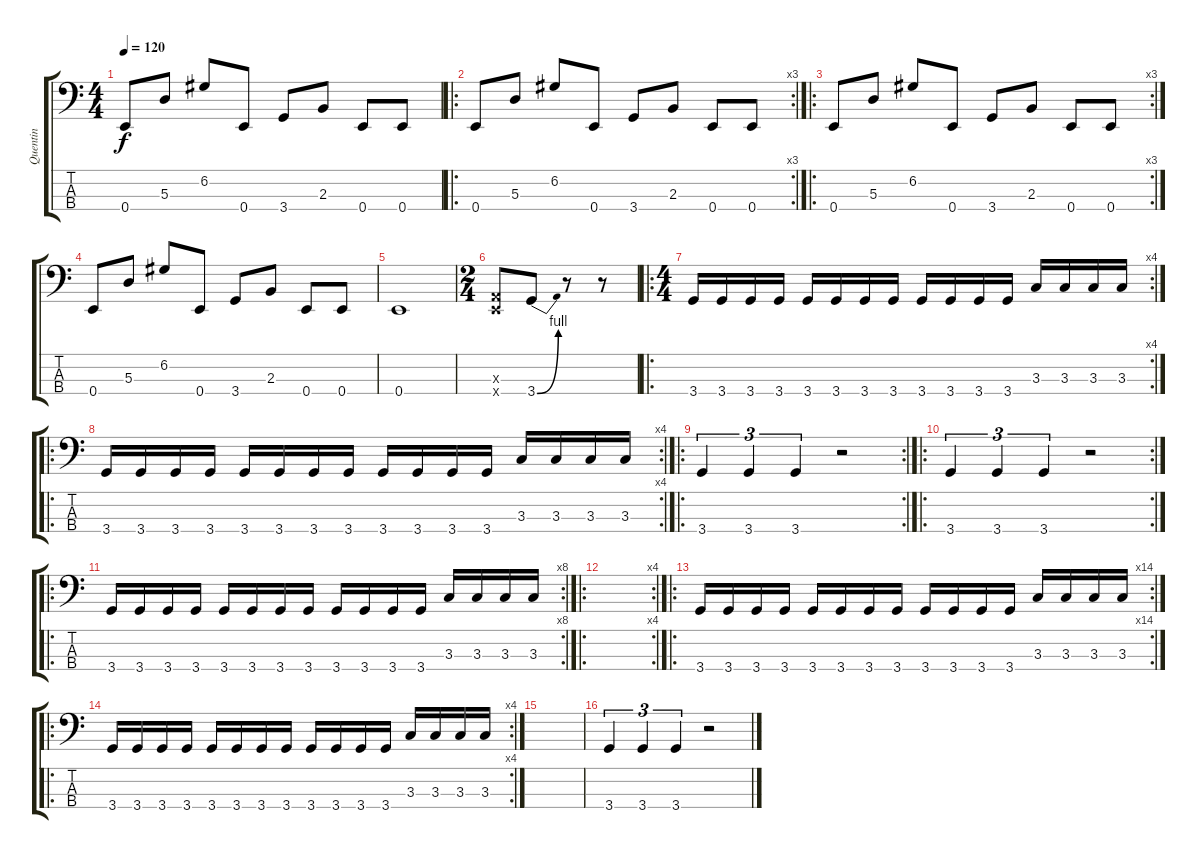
\track ("Quentin" "Quentin") {instrument electricbassfinger}
\staff {score tabs}
\tuning (G2 D2 A1 E1) {hide}
\ts (4 4)
\tempo 120
\clef f4
\ks c
0.4.8{dy f} 5.3.8 6.2.8 0.4.8 3.4.8 2.3.8 0.4.8 0.4.8 |
\ro
\rc 3
0.4.8 5.3.8 6.2.8 0.4.8 3.4.8 2.3.8 0.4.8 0.4.8 |
\ro
\rc 3
0.4.8 5.3.8 6.2.8 0.4.8 3.4.8 2.3.8 0.4.8 0.4.8 |
0.4.8 5.3.8 6.2.8 0.4.8 3.4.8 2.3.8 0.4.8 0.4.8 |
0.4.1 |
\ts (2 4)
(0.3{x} 0.4{x}).8 3.4{be (bend 0 0 60 4)}.8 r.8 r.8 |
\ro
\rc 4
\ts (4 4)
3.4.16 3.4.16 3.4.16 3.4.16 3.4.16 3.4.16 3.4.16 3.4.16 3.4.16 3.4.16 3.4.16 3.4.16 3.3.16 3.3.16 3.3.16 3.3.16 |
\ro
\rc 4
3.4.16 3.4.16 3.4.16 3.4.16 3.4.16 3.4.16 3.4.16 3.4.16 3.4.16 3.4.16 3.4.16 3.4.16 3.3.16 3.3.16 3.3.16 3.3.16 |
\ro
\rc 2
3.4.4{tu (3 2)} 3.4.4{tu (3 2)} 3.4.4{tu (3 2)} r.2 |
\ro
\rc 2
3.4.4{tu (3 2)} 3.4.4{tu (3 2)} 3.4.4{tu (3 2)} r.2 |
\ro
\rc 8
3.4.16 3.4.16 3.4.16 3.4.16 3.4.16 3.4.16 3.4.16 3.4.16 3.4.16 3.4.16 3.4.16 3.4.16 3.3.16 3.3.16 3.3.16 3.3.16 |
\ro
\rc 4
|
\ro
\rc 14
3.4.16 3.4.16 3.4.16 3.4.16 3.4.16 3.4.16 3.4.16 3.4.16 3.4.16 3.4.16 3.4.16 3.4.16 3.3.16 3.3.16 3.3.16 3.3.16 |
\ro
\rc 4
3.4.16 3.4.16 3.4.16 3.4.16 3.4.16 3.4.16 3.4.16 3.4.16 3.4.16 3.4.16 3.4.16 3.4.16 3.3.16 3.3.16 3.3.16 3.3.16 |
|
3.4.4{tu (3 2)} 3.4.4{tu (3 2)} 3.4.4{tu (3 2)} r.2
